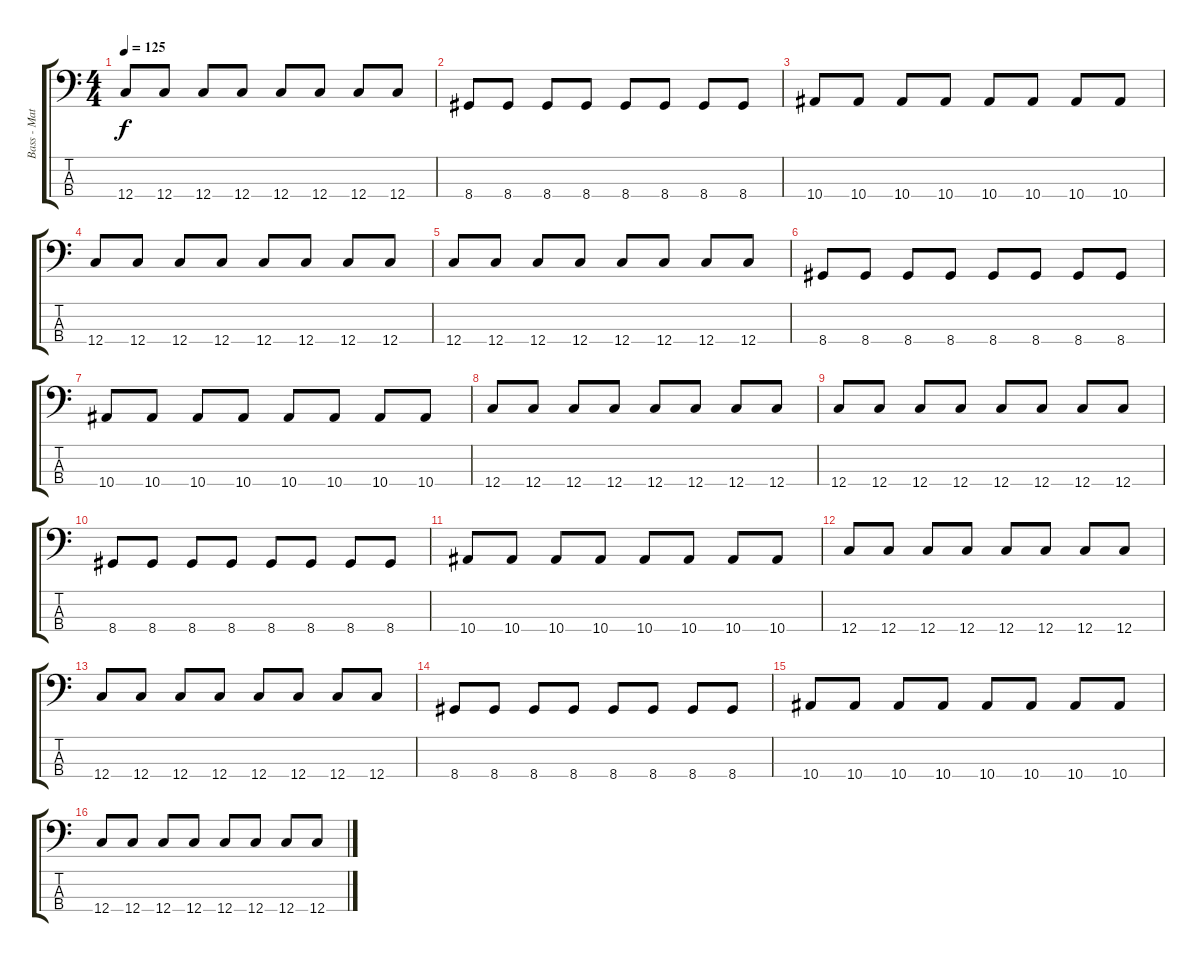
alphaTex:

\track ("Bass - Matt Kean" "Bass - Mat") {instrument electricbasspick}
\staff {score tabs}
\tuning (F2 C2 G1 C1) {hide}
\ts (4 4)
\tempo 125
\clef f4
\ks c
12.4.8{dy f} 12.4.8 12.4.8 12.4.8 12.4.8 12.4.8 12.4.8 12.4.8 |
8.4.8 8.4.8 8.4.8 8.4.8 8.4.8 8.4.8 8.4.8 8.4.8 |
10.4.8 10.4.8 10.4.8 10.4.8 10.4.8 10.4.8 10.4.8 10.4.8 |
12.4.8 12.4.8 12.4.8 12.4.8 12.4.8 12.4.8 12.4.8 12.4.8 |
12.4.8 12.4.8 12.4.8 12.4.8 12.4.8 12.4.8 12.4.8 12.4.8 |
8.4.8 8.4.8 8.4.8 8.4.8 8.4.8 8.4.8 8.4.8 8.4.8 |
10.4.8 10.4.8 10.4.8 10.4.8 10.4.8 10.4.8 10.4.8 10.4.8 |
12.4.8 12.4.8 12.4.8 12.4.8 12.4.8 12.4.8 12.4.8 12.4.8 |
12.4.8 12.4.8 12.4.8 12.4.8 12.4.8 12.4.8 12.4.8 12.4.8 |
8.4.8 8.4.8 8.4.8 8.4.8 8.4.8 8.4.8 8.4.8 8.4.8 |
10.4.8 10.4.8 10.4.8 10.4.8 10.4.8 10.4.8 10.4.8 10.4.8 |
12.4.8 12.4.8 12.4.8 12.4.8 12.4.8 12.4.8 12.4.8 12.4.8 |
12.4.8 12.4.8 12.4.8 12.4.8 12.4.8 12.4.8 12.4.8 12.4.8 |
8.4.8 8.4.8 8.4.8 8.4.8 8.4.8 8.4.8 8.4.8 8.4.8 |
10.4.8 10.4.8 10.4.8 10.4.8 10.4.8 10.4.8 10.4.8 10.4.8 |
12.4.8 12.4.8 12.4.8 12.4.8 12.4.8 12.4.8 12.4.8 12.4.8
